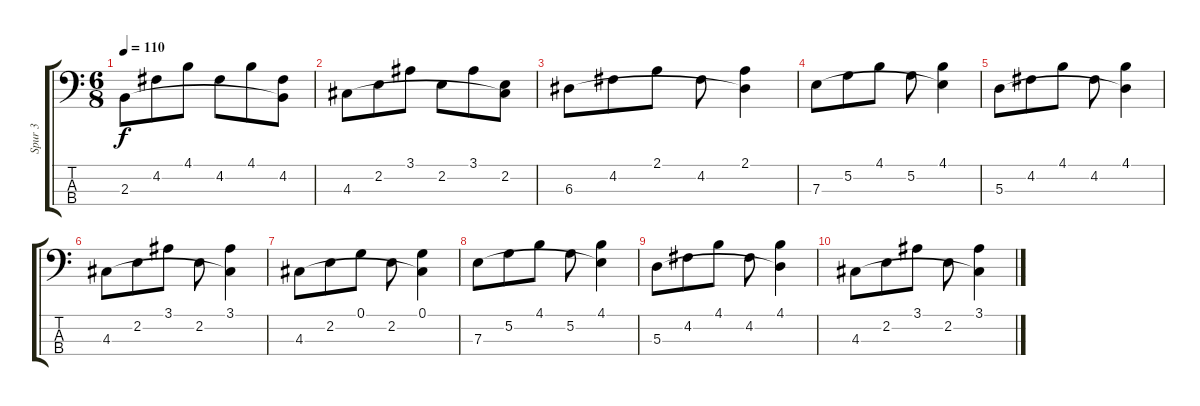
\track ("Spur 3" "Spur 3") {instrument electricbassfinger}
\staff {score tabs}
\tuning (G2 D2 A1 E1) {hide}
\ts (6 8)
\tempo 110
\clef f4
\ks c
2.3.8{dy f} 4.2.8 4.1.8 4.2.8 4.1.8 (4.2 2.3{t}).8 |
4.3.8 2.2.8 3.1.8 2.2.8 3.1.8 (2.2 4.3{t}).8 |
6.3.8 4.2.8 2.1.8 4.2.8 (2.1 6.3{t}).4 |
7.3.8 5.2.8 4.1.8 5.2.8 (4.1 7.3{t}).4 |
5.3.8 4.2.8 4.1.8 4.2.8 (4.1 5.3{t}).4 |
4.3.8 2.2.8 3.1.8 2.2.8 (3.1 4.3{t}).4 |
4.3.8 2.2.8 0.1.8 2.2.8 (0.1 4.3{t}).4 |
7.3.8 5.2.8 4.1.8 5.2.8 (4.1 7.3{t}).4 |
5.3.8 4.2.8 4.1.8 4.2.8 (4.1 5.3{t}).4 |
4.3.8 2.2.8 3.1.8 2.2.8 (3.1 4.3{t}).4
